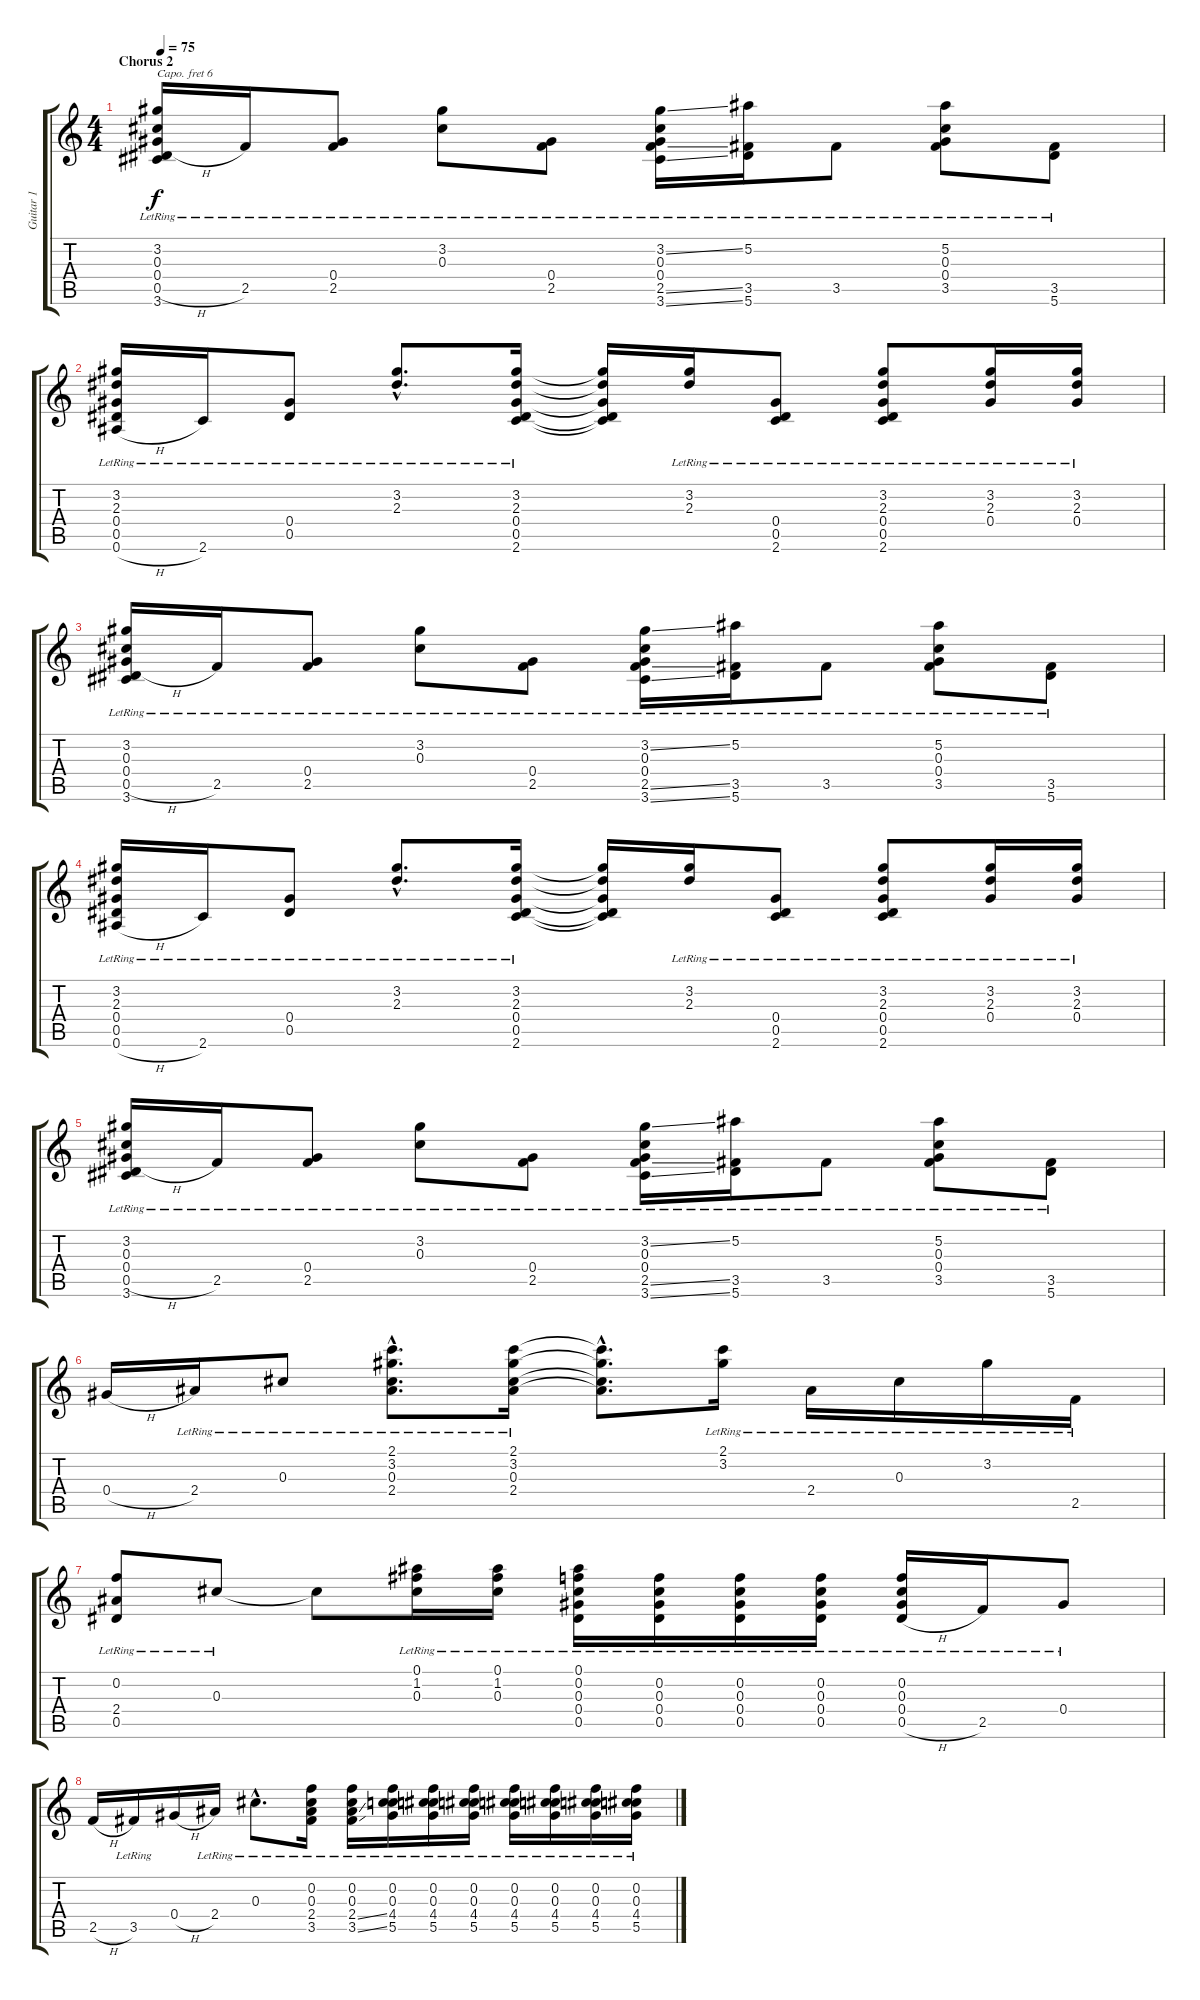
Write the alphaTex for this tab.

\track ("Guitar 1" "Guitar 1") {instrument acousticguitarsteel}
\staff {score tabs}
\capo 6
\tuning (E4 B3 G3 D3 A2 E2) {hide}
\ts (4 4)
\section ("" "Chorus 2")
\tempo 75
\clef g2
\ks c
(3.2{lr} 0.3{lr} 0.4{lr} 0.5{h} 3.6{lr}).16{dy f} 2.5{lr}.16 (0.4{lr} 2.5{lr}).8 (3.2{lr} 0.3{lr}).8 (0.4{lr} 2.5{lr}).8 (3.2{ss} 0.3{lr} 0.4{lr} 2.5{ss} 3.6{ss}).16 (5.2{lr} 3.5{lr} 5.6{lr}).16 3.5{lr}.8 (5.2{lr} 0.3{lr} 0.4{lr} 3.5{lr}).8 (3.5{lr} 5.6{lr}).8 |
(3.2{lr} 2.3{lr} 0.4{lr} 0.5{lr} 0.6{h}).16 2.6{lr}.16 (0.4{lr} 0.5{lr}).8 (3.2{hac lr} 2.3{hac lr}).8{d} (3.2{lr} 2.3{lr} 0.4{lr} 0.5{lr} 2.6{lr}).16 (3.2{t} 2.3{t} 0.4{t} 0.5{t} 2.6{t}).16 (3.2{lr} 2.3{lr}).16 (0.4{lr} 0.5{lr} 2.6{lr}).8 (3.2{lr} 2.3{lr} 0.4{lr} 0.5{lr} 2.6{lr}).8 (3.2{lr} 2.3{lr} 0.4{lr}).16 (3.2{lr} 2.3{lr} 0.4{lr}).16 |
(3.2{lr} 0.3{lr} 0.4{lr} 0.5{h} 3.6{lr}).16 2.5{lr}.16 (0.4{lr} 2.5{lr}).8 (3.2{lr} 0.3{lr}).8 (0.4{lr} 2.5{lr}).8 (3.2{ss} 0.3{lr} 0.4{lr} 2.5{ss} 3.6{ss}).16 (5.2{lr} 3.5{lr} 5.6{lr}).16 3.5{lr}.8 (5.2{lr} 0.3{lr} 0.4{lr} 3.5{lr}).8 (3.5{lr} 5.6{lr}).8 |
(3.2{lr} 2.3{lr} 0.4{lr} 0.5{lr} 0.6{h}).16 2.6{lr}.16 (0.4{lr} 0.5{lr}).8 (3.2{hac lr} 2.3{hac lr}).8{d} (3.2{lr} 2.3{lr} 0.4{lr} 0.5{lr} 2.6{lr}).16 (3.2{t} 2.3{t} 0.4{t} 0.5{t} 2.6{t}).16 (3.2{lr} 2.3{lr}).16 (0.4{lr} 0.5{lr} 2.6{lr}).8 (3.2{lr} 2.3{lr} 0.4{lr} 0.5{lr} 2.6{lr}).8 (3.2{lr} 2.3{lr} 0.4{lr}).16 (3.2{lr} 2.3{lr} 0.4{lr}).16 |
(3.2{lr} 0.3{lr} 0.4{lr} 0.5{h} 3.6{lr}).16 2.5{lr}.16 (0.4{lr} 2.5{lr}).8 (3.2{lr} 0.3{lr}).8 (0.4{lr} 2.5{lr}).8 (3.2{ss} 0.3{lr} 0.4{lr} 2.5{ss} 3.6{ss}).16 (5.2{lr} 3.5{lr} 5.6{lr}).16 3.5{lr}.8 (5.2{lr} 0.3{lr} 0.4{lr} 3.5{lr}).8 (3.5{lr} 5.6{lr}).8 |
0.4{h}.16 2.4{lr}.16 0.3{lr}.8 (2.1{hac lr} 3.2{hac lr} 0.3{hac lr} 2.4{hac lr}).8{d} (2.1{lr} 3.2{lr} 0.3{lr} 2.4{lr}).16 (2.1{hac t} 3.2{hac t} 0.3{hac t} 2.4{hac t}).8{d} (2.1{lr} 3.2{lr}).16 2.4{lr}.16 0.3{lr}.16 3.2{lr}.16 2.5{lr}.16 |
(0.2{lr} 2.4{lr} 0.5{lr}).8 0.3{lr}.8 0.3{t}.8 (0.1{lr} 1.2{lr} 0.3{lr}).16 (0.1{lr} 1.2{lr} 0.3{lr}).16 (0.1{lr} 0.2{lr} 0.3{lr} 0.4{lr} 0.5{lr}).16 (0.2{lr} 0.3{lr} 0.4{lr} 0.5{lr}).16 (0.2{lr} 0.3{lr} 0.4{lr} 0.5{lr}).16 (0.2{lr} 0.3{lr} 0.4{lr} 0.5{lr}).16 (0.2{lr} 0.3{lr} 0.4{lr} 0.5{h}).16 2.5{lr}.16 0.4{lr}.8 |
2.5{h}.16 3.5{lr}.16 0.4{h}.16 2.4{lr}.16 0.3{hac lr}.8{d} (0.2{lr} 0.3{lr} 2.4{lr} 3.5{lr}).16 (0.2{lr} 0.3{lr} 2.4{ss} 3.5{ss}).16 (0.2{lr} 0.3{lr} 4.4{lr} 5.5{lr}).16 (0.2{lr} 0.3{lr} 4.4{lr} 5.5{lr}).16 (0.2{lr} 0.3{lr} 4.4{lr} 5.5{lr}).16 (0.2{lr} 0.3{lr} 4.4{lr} 5.5{lr}).16 (0.2{lr} 0.3{lr} 4.4{lr} 5.5{lr}).16 (0.2{lr} 0.3{lr} 4.4{lr} 5.5{lr}).16 (0.2{lr} 0.3{lr} 4.4{lr} 5.5{lr}).16
